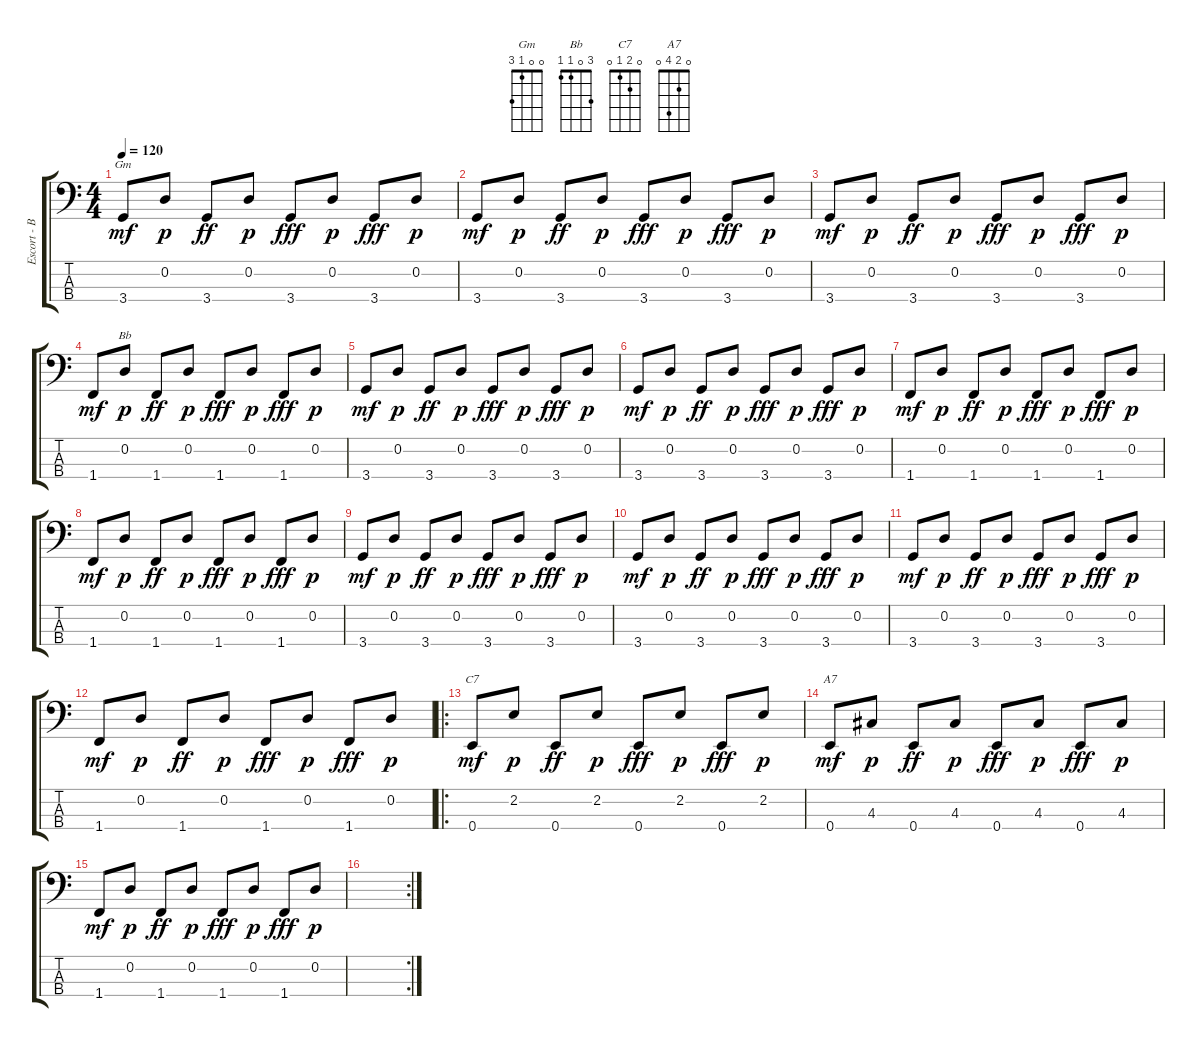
\track ("Escort - Bass Guitar" "Escort - B") {instrument electricbassfinger}
\staff {score tabs}
\tuning (G2 D2 A1 E1) {hide}
\chord ("Gm" 0 0 1 3)
\chord ("Bb" 3 0 1 1)
\chord ("C7" 0 2 1 0)
\chord ("A7" 0 2 4 0)
\ts (4 4)
\tempo 120
\clef f4
\ks c
3.4.8{ch "Gm" dy mf instrument electricbassfinger} 0.2.8{dy p} 3.4.8{dy ff} 0.2.8{dy p} 3.4.8{dy fff} 0.2.8{dy p} 3.4.8{dy fff} 0.2.8{dy p} |
3.4.8{dy mf} 0.2.8{dy p} 3.4.8{dy ff} 0.2.8{dy p} 3.4.8{dy fff} 0.2.8{dy p} 3.4.8{dy fff} 0.2.8{dy p} |
3.4.8{dy mf} 0.2.8{dy p} 3.4.8{dy ff} 0.2.8{dy p} 3.4.8{dy fff} 0.2.8{dy p} 3.4.8{dy fff} 0.2.8{dy p} |
1.4.8{dy mf} 0.2.8{ch "Bb" dy p} 1.4.8{dy ff} 0.2.8{dy p} 1.4.8{dy fff} 0.2.8{dy p} 1.4.8{dy fff} 0.2.8{dy p} |
3.4.8{dy mf} 0.2.8{dy p} 3.4.8{dy ff} 0.2.8{dy p} 3.4.8{dy fff} 0.2.8{dy p} 3.4.8{dy fff} 0.2.8{dy p} |
3.4.8{dy mf} 0.2.8{dy p} 3.4.8{dy ff} 0.2.8{dy p} 3.4.8{dy fff} 0.2.8{dy p} 3.4.8{dy fff} 0.2.8{dy p} |
1.4.8{dy mf} 0.2.8{dy p} 1.4.8{dy ff} 0.2.8{dy p} 1.4.8{dy fff} 0.2.8{dy p} 1.4.8{dy fff} 0.2.8{dy p} |
1.4.8{dy mf} 0.2.8{dy p} 1.4.8{dy ff} 0.2.8{dy p} 1.4.8{dy fff} 0.2.8{dy p} 1.4.8{dy fff} 0.2.8{dy p} |
3.4.8{dy mf} 0.2.8{dy p} 3.4.8{dy ff} 0.2.8{dy p} 3.4.8{dy fff} 0.2.8{dy p} 3.4.8{dy fff} 0.2.8{dy p} |
3.4.8{dy mf} 0.2.8{dy p} 3.4.8{dy ff} 0.2.8{dy p} 3.4.8{dy fff} 0.2.8{dy p} 3.4.8{dy fff} 0.2.8{dy p} |
3.4.8{dy mf} 0.2.8{dy p} 3.4.8{dy ff} 0.2.8{dy p} 3.4.8{dy fff} 0.2.8{dy p} 3.4.8{dy fff} 0.2.8{dy p} |
1.4.8{dy mf} 0.2.8{dy p} 1.4.8{dy ff} 0.2.8{dy p} 1.4.8{dy fff} 0.2.8{dy p} 1.4.8{dy fff} 0.2.8{dy p} |
\ro
0.4.8{ch "C7" dy mf} 2.2.8{dy p} 0.4.8{dy ff} 2.2.8{dy p} 0.4.8{dy fff} 2.2.8{dy p} 0.4.8{dy fff} 2.2.8{dy p} |
0.4.8{ch "A7" dy mf} 4.3.8{dy p} 0.4.8{dy ff} 4.3.8{dy p} 0.4.8{dy fff} 4.3.8{dy p} 0.4.8{dy fff} 4.3.8{dy p} |
1.4.8{dy mf} 0.2.8{dy p} 1.4.8{dy ff} 0.2.8{dy p} 1.4.8{dy fff} 0.2.8{dy p} 1.4.8{dy fff} 0.2.8{dy p} |
\rc 2
